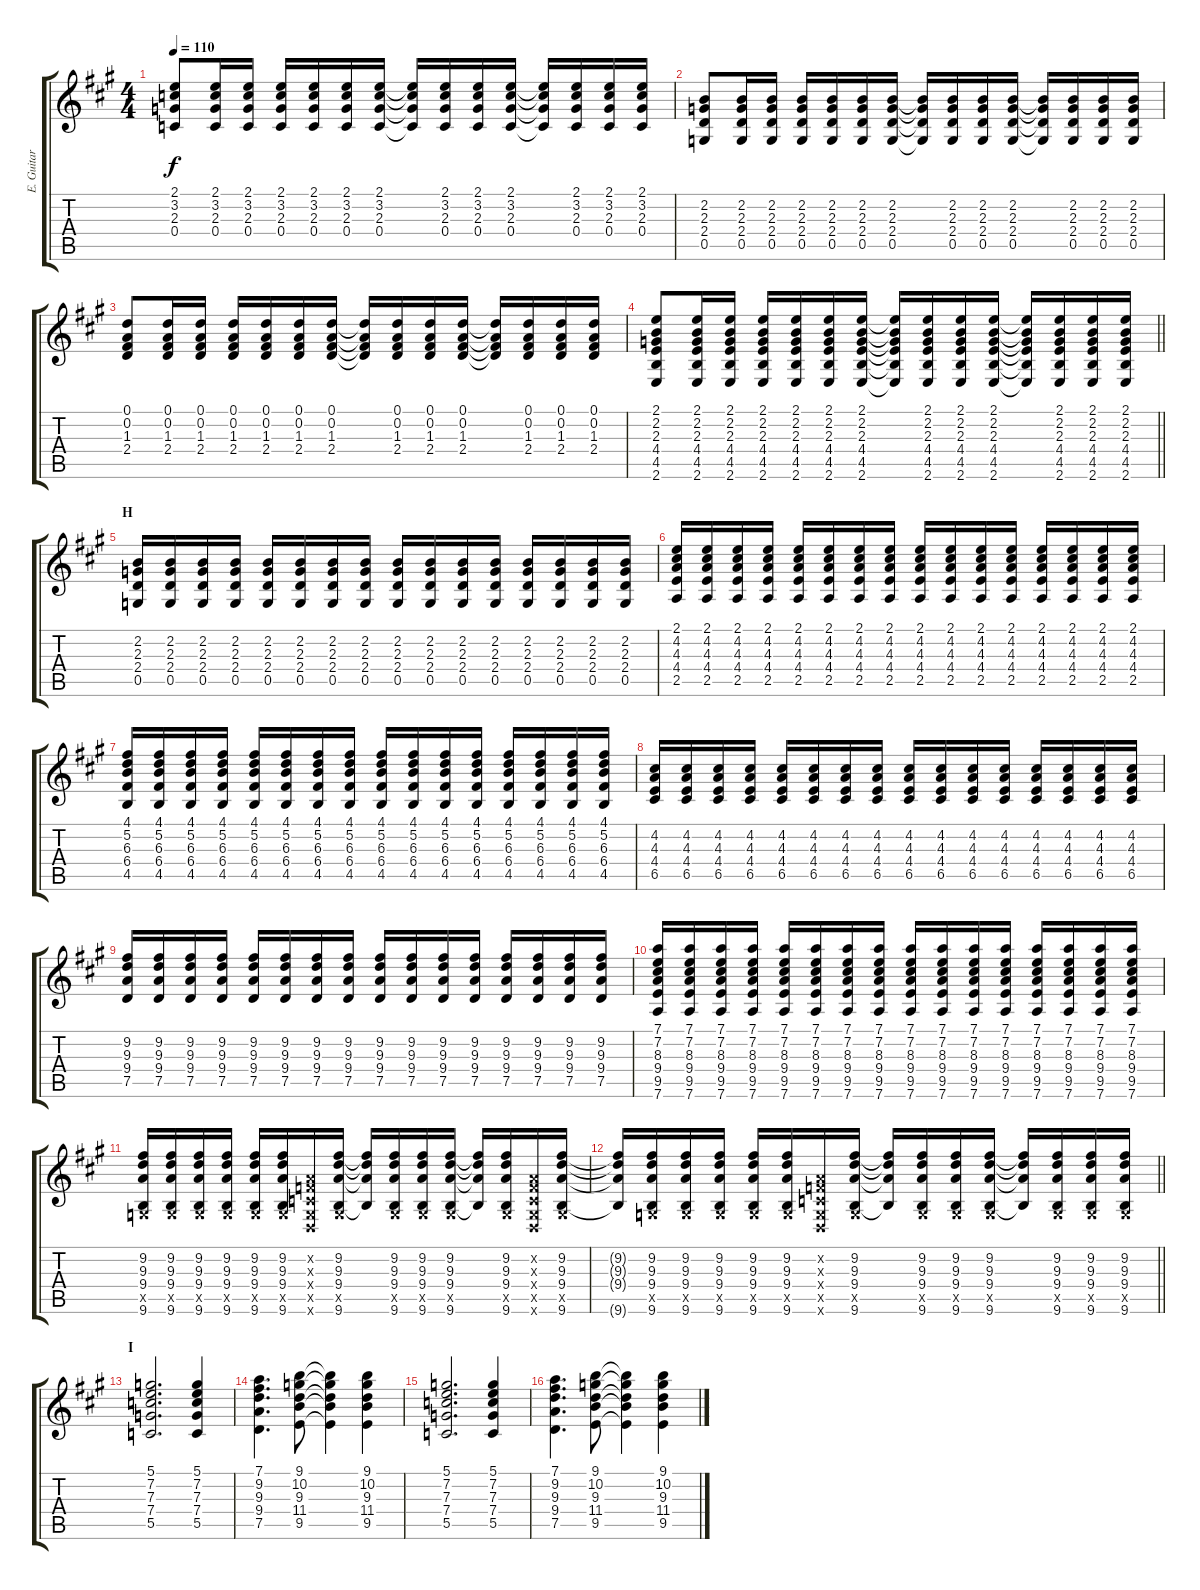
\track ("E. Guitar II" "E. Guitar ") {instrument overdrivenguitar}
\staff {score tabs}
\tuning (D4 A3 F3 C3 G2 D2) {hide}
\ts (4 4)
\tempo 110
\clef g2
\ks a
(2.1 3.2 2.3 0.4).8{dy f} (2.1 3.2 2.3 0.4).16 (2.1 3.2 2.3 0.4).16 (2.1 3.2 2.3 0.4).16 (2.1 3.2 2.3 0.4).16 (2.1 3.2 2.3 0.4).16 (2.1 3.2 2.3 0.4).16 (2.1{t} 3.2{t} 2.3{t} 0.4{t}).16 (2.1 3.2 2.3 0.4).16 (2.1 3.2 2.3 0.4).16 (2.1 3.2 2.3 0.4).16 (2.1{t} 3.2{t} 2.3{t} 0.4{t}).16 (2.1 3.2 2.3 0.4).16 (2.1 3.2 2.3 0.4).16 (2.1 3.2 2.3 0.4).16 |
(2.2 2.3 2.4 0.5).8 (2.2 2.3 2.4 0.5).16 (2.2 2.3 2.4 0.5).16 (2.2 2.3 2.4 0.5).16 (2.2 2.3 2.4 0.5).16 (2.2 2.3 2.4 0.5).16 (2.2 2.3 2.4 0.5).16 (2.2{t} 2.3{t} 2.4{t} 0.5{t}).16 (2.2 2.3 2.4 0.5).16 (2.2 2.3 2.4 0.5).16 (2.2 2.3 2.4 0.5).16 (2.2{t} 2.3{t} 2.4{t} 0.5{t}).16 (2.2 2.3 2.4 0.5).16 (2.2 2.3 2.4 0.5).16 (2.2 2.3 2.4 0.5).16 |
(0.1 0.2 1.3 2.4).8 (0.1 0.2 1.3 2.4).16 (0.1 0.2 1.3 2.4).16 (0.1 0.2 1.3 2.4).16 (0.1 0.2 1.3 2.4).16 (0.1 0.2 1.3 2.4).16 (0.1 0.2 1.3 2.4).16 (0.1{t} 0.2{t} 1.3{t} 2.4{t}).16 (0.1 0.2 1.3 2.4).16 (0.1 0.2 1.3 2.4).16 (0.1 0.2 1.3 2.4).16 (0.1{t} 0.2{t} 1.3{t} 2.4{t}).16 (0.1 0.2 1.3 2.4).16 (0.1 0.2 1.3 2.4).16 (0.1 0.2 1.3 2.4).16 |
\barLineRight lightlight
(2.1 2.2 2.3 4.4 4.5 2.6).8 (2.1 2.2 2.3 4.4 4.5 2.6).16 (2.1 2.2 2.3 4.4 4.5 2.6).16 (2.1 2.2 2.3 4.4 4.5 2.6).16 (2.1 2.2 2.3 4.4 4.5 2.6).16 (2.1 2.2 2.3 4.4 4.5 2.6).16 (2.1 2.2 2.3 4.4 4.5 2.6).16 (2.1{t} 2.2{t} 2.3{t} 4.4{t} 4.5{t} 2.6{t}).16 (2.1 2.2 2.3 4.4 4.5 2.6).16 (2.1 2.2 2.3 4.4 4.5 2.6).16 (2.1 2.2 2.3 4.4 4.5 2.6).16 (2.1{t} 2.2{t} 2.3{t} 4.4{t} 4.5{t} 2.6{t}).16 (2.1 2.2 2.3 4.4 4.5 2.6).16 (2.1 2.2 2.3 4.4 4.5 2.6).16 (2.1 2.2 2.3 4.4 4.5 2.6).16 |
\section ("" "H")
(2.2 2.3 2.4 0.5).16 (2.2 2.3 2.4 0.5).16 (2.2 2.3 2.4 0.5).16 (2.2 2.3 2.4 0.5).16 (2.2 2.3 2.4 0.5).16 (2.2 2.3 2.4 0.5).16 (2.2 2.3 2.4 0.5).16 (2.2 2.3 2.4 0.5).16 (2.2 2.3 2.4 0.5).16 (2.2 2.3 2.4 0.5).16 (2.2 2.3 2.4 0.5).16 (2.2 2.3 2.4 0.5).16 (2.2 2.3 2.4 0.5).16 (2.2 2.3 2.4 0.5).16 (2.2 2.3 2.4 0.5).16 (2.2 2.3 2.4 0.5).16 |
(2.1 4.2 4.3 4.4 2.5).16 (2.1 4.2 4.3 4.4 2.5).16 (2.1 4.2 4.3 4.4 2.5).16 (2.1 4.2 4.3 4.4 2.5).16 (2.1 4.2 4.3 4.4 2.5).16 (2.1 4.2 4.3 4.4 2.5).16 (2.1 4.2 4.3 4.4 2.5).16 (2.1 4.2 4.3 4.4 2.5).16 (2.1 4.2 4.3 4.4 2.5).16 (2.1 4.2 4.3 4.4 2.5).16 (2.1 4.2 4.3 4.4 2.5).16 (2.1 4.2 4.3 4.4 2.5).16 (2.1 4.2 4.3 4.4 2.5).16 (2.1 4.2 4.3 4.4 2.5).16 (2.1 4.2 4.3 4.4 2.5).16 (2.1 4.2 4.3 4.4 2.5).16 |
(4.1 5.2 6.3 6.4 4.5).16 (4.1 5.2 6.3 6.4 4.5).16 (4.1 5.2 6.3 6.4 4.5).16 (4.1 5.2 6.3 6.4 4.5).16 (4.1 5.2 6.3 6.4 4.5).16 (4.1 5.2 6.3 6.4 4.5).16 (4.1 5.2 6.3 6.4 4.5).16 (4.1 5.2 6.3 6.4 4.5).16 (4.1 5.2 6.3 6.4 4.5).16 (4.1 5.2 6.3 6.4 4.5).16 (4.1 5.2 6.3 6.4 4.5).16 (4.1 5.2 6.3 6.4 4.5).16 (4.1 5.2 6.3 6.4 4.5).16 (4.1 5.2 6.3 6.4 4.5).16 (4.1 5.2 6.3 6.4 4.5).16 (4.1 5.2 6.3 6.4 4.5).16 |
(4.2 4.3 4.4 6.5).16 (4.2 4.3 4.4 6.5).16 (4.2 4.3 4.4 6.5).16 (4.2 4.3 4.4 6.5).16 (4.2 4.3 4.4 6.5).16 (4.2 4.3 4.4 6.5).16 (4.2 4.3 4.4 6.5).16 (4.2 4.3 4.4 6.5).16 (4.2 4.3 4.4 6.5).16 (4.2 4.3 4.4 6.5).16 (4.2 4.3 4.4 6.5).16 (4.2 4.3 4.4 6.5).16 (4.2 4.3 4.4 6.5).16 (4.2 4.3 4.4 6.5).16 (4.2 4.3 4.4 6.5).16 (4.2 4.3 4.4 6.5).16 |
(9.2 9.3 9.4 7.5).16 (9.2 9.3 9.4 7.5).16 (9.2 9.3 9.4 7.5).16 (9.2 9.3 9.4 7.5).16 (9.2 9.3 9.4 7.5).16 (9.2 9.3 9.4 7.5).16 (9.2 9.3 9.4 7.5).16 (9.2 9.3 9.4 7.5).16 (9.2 9.3 9.4 7.5).16 (9.2 9.3 9.4 7.5).16 (9.2 9.3 9.4 7.5).16 (9.2 9.3 9.4 7.5).16 (9.2 9.3 9.4 7.5).16 (9.2 9.3 9.4 7.5).16 (9.2 9.3 9.4 7.5).16 (9.2 9.3 9.4 7.5).16 |
(7.1 7.2 8.3 9.4 9.5 7.6).16 (7.1 7.2 8.3 9.4 9.5 7.6).16 (7.1 7.2 8.3 9.4 9.5 7.6).16 (7.1 7.2 8.3 9.4 9.5 7.6).16 (7.1 7.2 8.3 9.4 9.5 7.6).16 (7.1 7.2 8.3 9.4 9.5 7.6).16 (7.1 7.2 8.3 9.4 9.5 7.6).16 (7.1 7.2 8.3 9.4 9.5 7.6).16 (7.1 7.2 8.3 9.4 9.5 7.6).16 (7.1 7.2 8.3 9.4 9.5 7.6).16 (7.1 7.2 8.3 9.4 9.5 7.6).16 (7.1 7.2 8.3 9.4 9.5 7.6).16 (7.1 7.2 8.3 9.4 9.5 7.6).16 (7.1 7.2 8.3 9.4 9.5 7.6).16 (7.1 7.2 8.3 9.4 9.5 7.6).16 (7.1 7.2 8.3 9.4 9.5 7.6).16 |
(9.2 9.3 9.4 0.5{x} 9.6).16 (9.2 9.3 9.4 0.5{x} 9.6).16 (9.2 9.3 9.4 0.5{x} 9.6).16 (9.2 9.3 9.4 0.5{x} 9.6).16 (9.2 9.3 9.4 0.5{x} 9.6).16 (9.2 9.3 9.4 0.5{x} 9.6).16 (0.2{x} 0.3{x} 0.4{x} 0.5{x} 0.6{x}).16 (9.2 9.3 9.4 0.5{x} 9.6).16 (9.2{t} 9.3{t} 9.4{t} 9.6{t}).16 (9.2 9.3 9.4 0.5{x} 9.6).16 (9.2 9.3 9.4 0.5{x} 9.6).16 (9.2 9.3 9.4 0.5{x} 9.6).16 (9.2{t} 9.3{t} 9.4{t} 9.6{t}).16 (9.2 9.3 9.4 0.5{x} 9.6).16 (0.2{x} 0.3{x} 0.4{x} 0.5{x} 0.6{x}).16 (9.2 9.3 9.4 0.5{x} 9.6).16 |
\barLineRight lightlight
(9.2{t} 9.3{t} 9.4{t} 9.6{t}).16 (9.2 9.3 9.4 0.5{x} 9.6).16 (9.2 9.3 9.4 0.5{x} 9.6).16 (9.2 9.3 9.4 0.5{x} 9.6).16 (9.2 9.3 9.4 0.5{x} 9.6).16 (9.2 9.3 9.4 0.5{x} 9.6).16 (0.2{x} 0.3{x} 0.4{x} 0.5{x} 0.6{x}).16 (9.2 9.3 9.4 0.5{x} 9.6).16 (9.2{t} 9.3{t} 9.4{t} 9.6{t}).16 (9.2 9.3 9.4 0.5{x} 9.6).16 (9.2 9.3 9.4 0.5{x} 9.6).16 (9.2 9.3 9.4 0.5{x} 9.6).16 (9.2{t} 9.3{t} 9.4{t} 9.6{t}).16 (9.2 9.3 9.4 0.5{x} 9.6).16 (9.2 9.3 9.4 0.5{x} 9.6).16 (9.2 9.3 9.4 0.5{x} 9.6).16 |
\section ("" "I")
(5.1 7.2 7.3 7.4 5.5).2{d} (5.1 7.2 7.3 7.4 5.5).4 |
(7.1 9.2 9.3 9.4 7.5).4{d} (9.1 10.2 9.3 11.4 9.5).8 (9.1{t} 10.2{t} 9.3{t} 11.4{t} 9.5{t}).4 (9.1 10.2 9.3 11.4 9.5).4 |
(5.1 7.2 7.3 7.4 5.5).2{d} (5.1 7.2 7.3 7.4 5.5).4 |
(7.1 9.2 9.3 9.4 7.5).4{d} (9.1 10.2 9.3 11.4 9.5).8 (9.1{t} 10.2{t} 9.3{t} 11.4{t} 9.5{t}).4 (9.1 10.2 9.3 11.4 9.5).4
